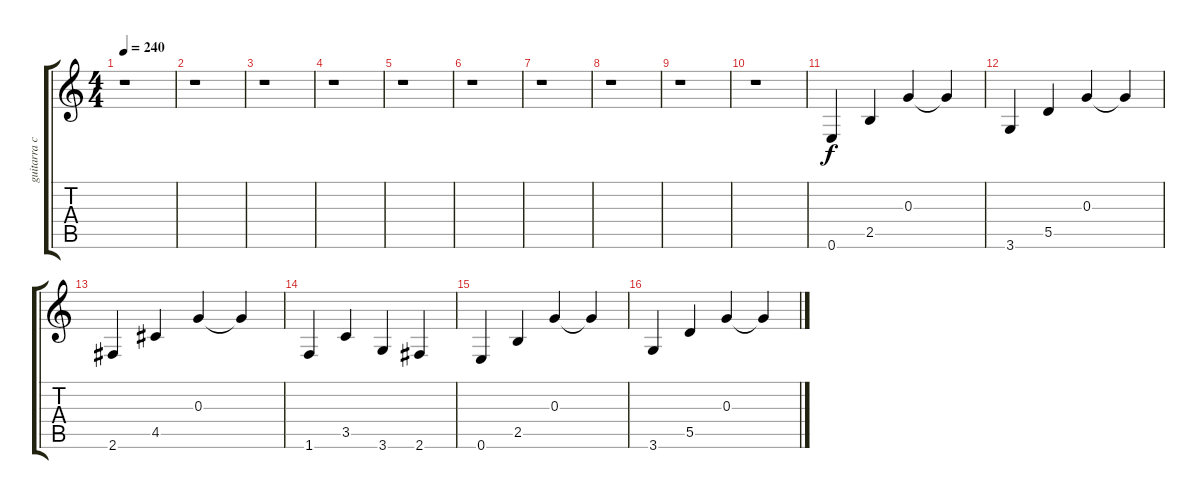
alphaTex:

\track ("guitarra clean" "guitarra c") {instrument electricguitarclean}
\staff {score tabs}
\tuning (E4 B3 G3 D3 A2 E2) {hide}
\ts (4 4)
\tempo 240
\clef g2
\ks c
r.1{dy f} |
r.1 |
r.1 |
r.1 |
r.1 |
r.1 |
r.1 |
r.1 |
r.1 |
r.1 |
0.6.4 2.5.4 0.3.4 0.3{t}.4 |
3.6.4 5.5.4 0.3.4 0.3{t}.4 |
2.6.4 4.5.4 0.3.4 0.3{t}.4 |
1.6.4 3.5.4 3.6.4 2.6.4 |
0.6.4 2.5.4 0.3.4 0.3{t}.4 |
3.6.4 5.5.4 0.3.4 0.3{t}.4
